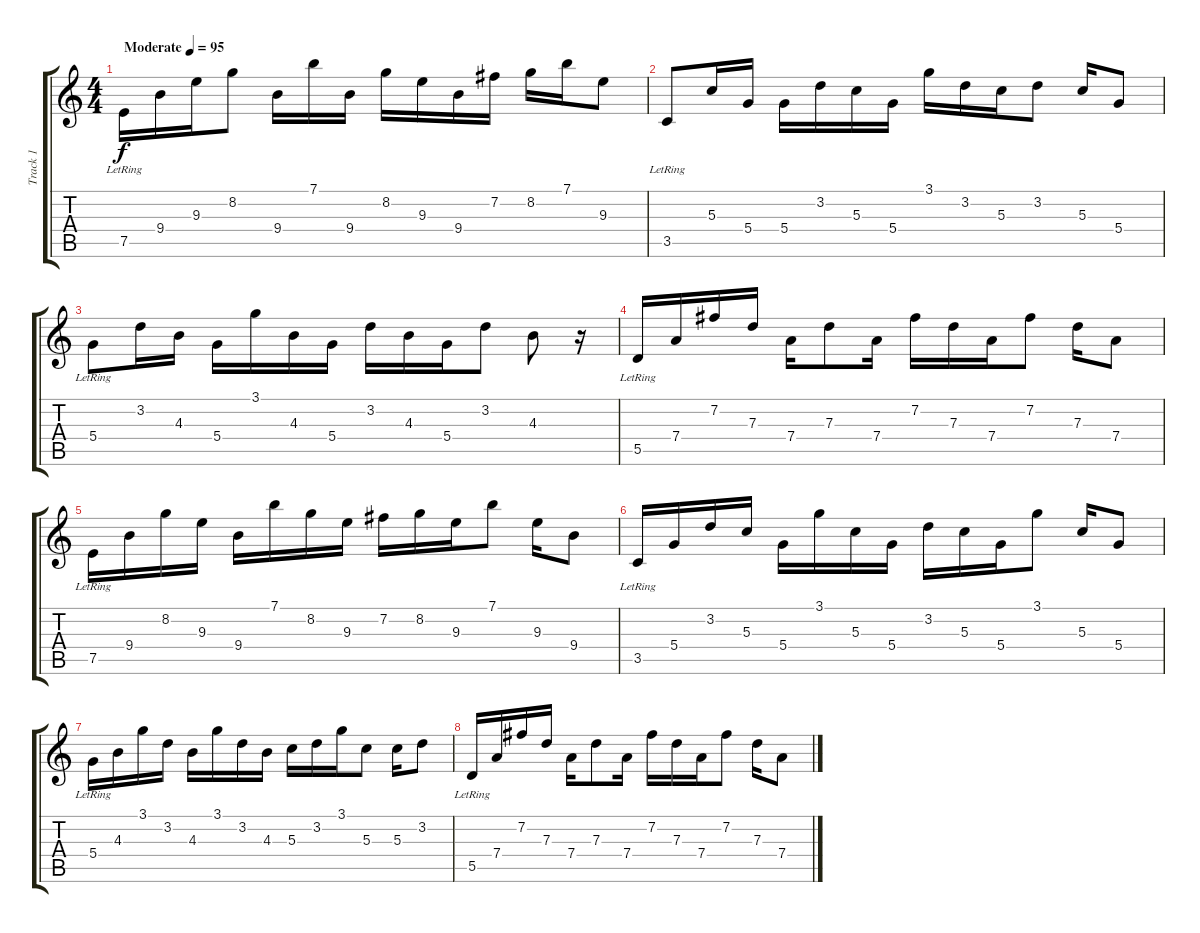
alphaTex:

\track ("Track 1" "Track 1") {instrument electricguitarjazz}
\staff {score tabs}
\tuning (E4 B3 G3 D3 A2 E2) {hide}
\ts (4 4)
\tempo (95 "Moderate")
\clef g2
\ks c
7.5{lr}.16{dy f instrument electricguitarjazz} 9.4.16 9.3.16 8.2.8 9.4.16 7.1.16 9.4.16 8.2.16 9.3.16 9.4.16 7.2.16 8.2.16 7.1.16 9.3.8 |
3.5{lr}.8 5.3.16 5.4.16 5.4.16 3.2.16 5.3.16 5.4.16 3.1.16 3.2.16 5.3.16 3.2.8 5.3.16 5.4.8 |
5.4{lr}.8 3.2.16 4.3.16 5.4.16 3.1.16 4.3.16 5.4.16 3.2.16 4.3.16 5.4.16 3.2.8 4.3.8 r.16 |
5.5{lr}.16 7.4.16 7.2.16 7.3.16 7.4.16 7.3.8 7.4.16 7.2.16 7.3.16 7.4.16 7.2.8 7.3.16 7.4.8 |
7.5{lr}.16 9.4.16 8.2.16 9.3.16 9.4.16 7.1.16 8.2.16 9.3.16 7.2.16 8.2.16 9.3.16 7.1.8 9.3.16 9.4.8 |
3.5{lr}.16 5.4.16 3.2.16 5.3.16 5.4.16 3.1.16 5.3.16 5.4.16 3.2.16 5.3.16 5.4.16 3.1.8 5.3.16 5.4.8 |
5.4{lr}.16 4.3.16 3.1.16 3.2.16 4.3.16 3.1.16 3.2.16 4.3.16 5.3.16 3.2.16 3.1.16 5.3.8 5.3.16 3.2.8 |
5.5{lr}.16 7.4.16 7.2.16 7.3.16 7.4.16 7.3.8 7.4.16 7.2.16 7.3.16 7.4.16 7.2.8 7.3.16 7.4.8
